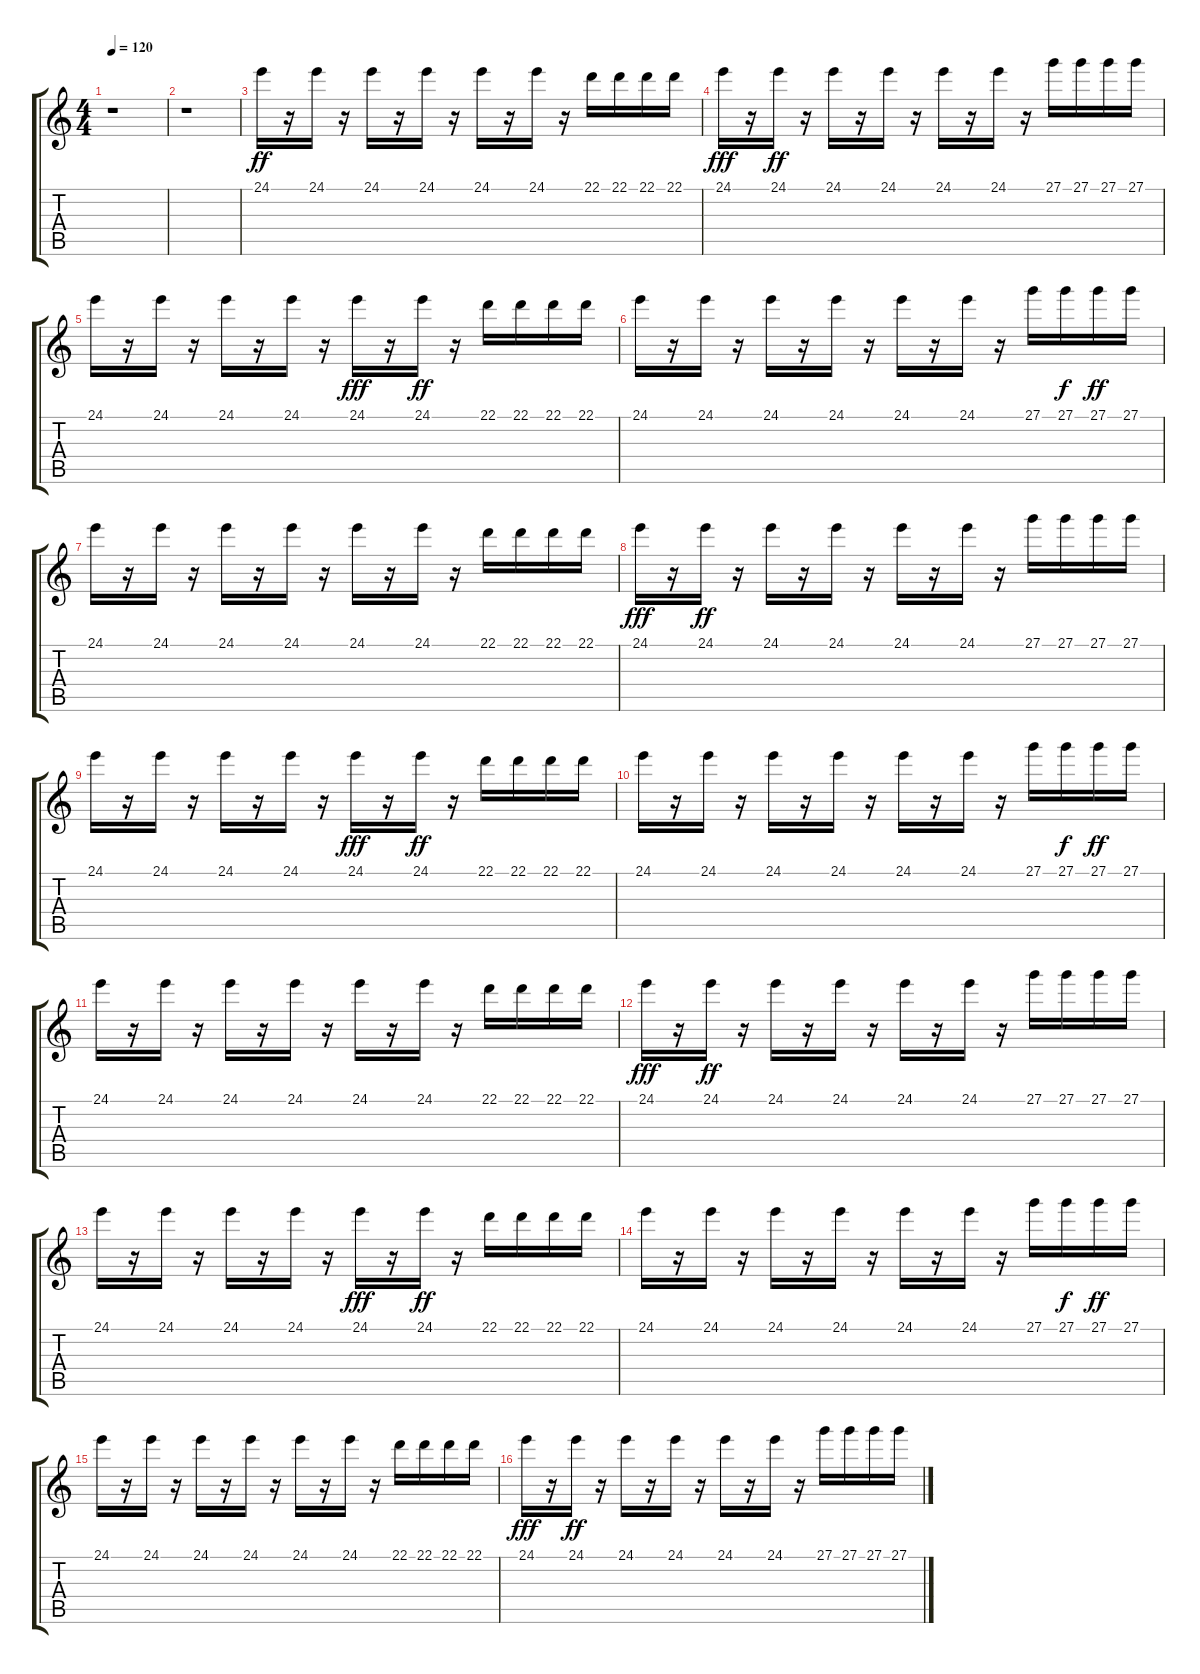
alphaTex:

\track "" {instrument lead2sawtooth}
\staff {score tabs}
\tuning (E4 B3 G3 D3 A2 E2) {hide}
\ts (4 4)
\tempo 120
\clef g2
\ks c
r.1{dy ff} |
r.1 |
24.1.16 r.16 24.1.16 r.16 24.1.16 r.16 24.1.16 r.16 24.1.16 r.16 24.1.16 r.16 22.1.16 22.1.16 22.1.16 22.1.16 |
24.1.16{dy fff} r.16 24.1.16{dy ff} r.16 24.1.16 r.16 24.1.16 r.16 24.1.16 r.16 24.1.16 r.16 27.1.16 27.1.16 27.1.16 27.1.16 |
24.1.16 r.16 24.1.16 r.16 24.1.16 r.16 24.1.16 r.16 24.1.16{dy fff} r.16 24.1.16{dy ff} r.16 22.1.16 22.1.16 22.1.16 22.1.16 |
24.1.16 r.16 24.1.16 r.16 24.1.16 r.16 24.1.16 r.16 24.1.16 r.16 24.1.16 r.16 27.1.16 27.1.16{dy f} 27.1.16{dy ff} 27.1.16 |
24.1.16 r.16 24.1.16 r.16 24.1.16 r.16 24.1.16 r.16 24.1.16 r.16 24.1.16 r.16 22.1.16 22.1.16 22.1.16 22.1.16 |
24.1.16{dy fff} r.16 24.1.16{dy ff} r.16 24.1.16 r.16 24.1.16 r.16 24.1.16 r.16 24.1.16 r.16 27.1.16 27.1.16 27.1.16 27.1.16 |
24.1.16 r.16 24.1.16 r.16 24.1.16 r.16 24.1.16 r.16 24.1.16{dy fff} r.16 24.1.16{dy ff} r.16 22.1.16 22.1.16 22.1.16 22.1.16 |
24.1.16 r.16 24.1.16 r.16 24.1.16 r.16 24.1.16 r.16 24.1.16 r.16 24.1.16 r.16 27.1.16 27.1.16{dy f} 27.1.16{dy ff} 27.1.16 |
24.1.16 r.16 24.1.16 r.16 24.1.16 r.16 24.1.16 r.16 24.1.16 r.16 24.1.16 r.16 22.1.16 22.1.16 22.1.16 22.1.16 |
24.1.16{dy fff} r.16 24.1.16{dy ff} r.16 24.1.16 r.16 24.1.16 r.16 24.1.16 r.16 24.1.16 r.16 27.1.16 27.1.16 27.1.16 27.1.16 |
24.1.16 r.16 24.1.16 r.16 24.1.16 r.16 24.1.16 r.16 24.1.16{dy fff} r.16 24.1.16{dy ff} r.16 22.1.16 22.1.16 22.1.16 22.1.16 |
24.1.16 r.16 24.1.16 r.16 24.1.16 r.16 24.1.16 r.16 24.1.16 r.16 24.1.16 r.16 27.1.16 27.1.16{dy f} 27.1.16{dy ff} 27.1.16 |
24.1.16 r.16 24.1.16 r.16 24.1.16 r.16 24.1.16 r.16 24.1.16 r.16 24.1.16 r.16 22.1.16 22.1.16 22.1.16 22.1.16 |
24.1.16{dy fff} r.16 24.1.16{dy ff} r.16 24.1.16 r.16 24.1.16 r.16 24.1.16 r.16 24.1.16 r.16 27.1.16 27.1.16 27.1.16 27.1.16
